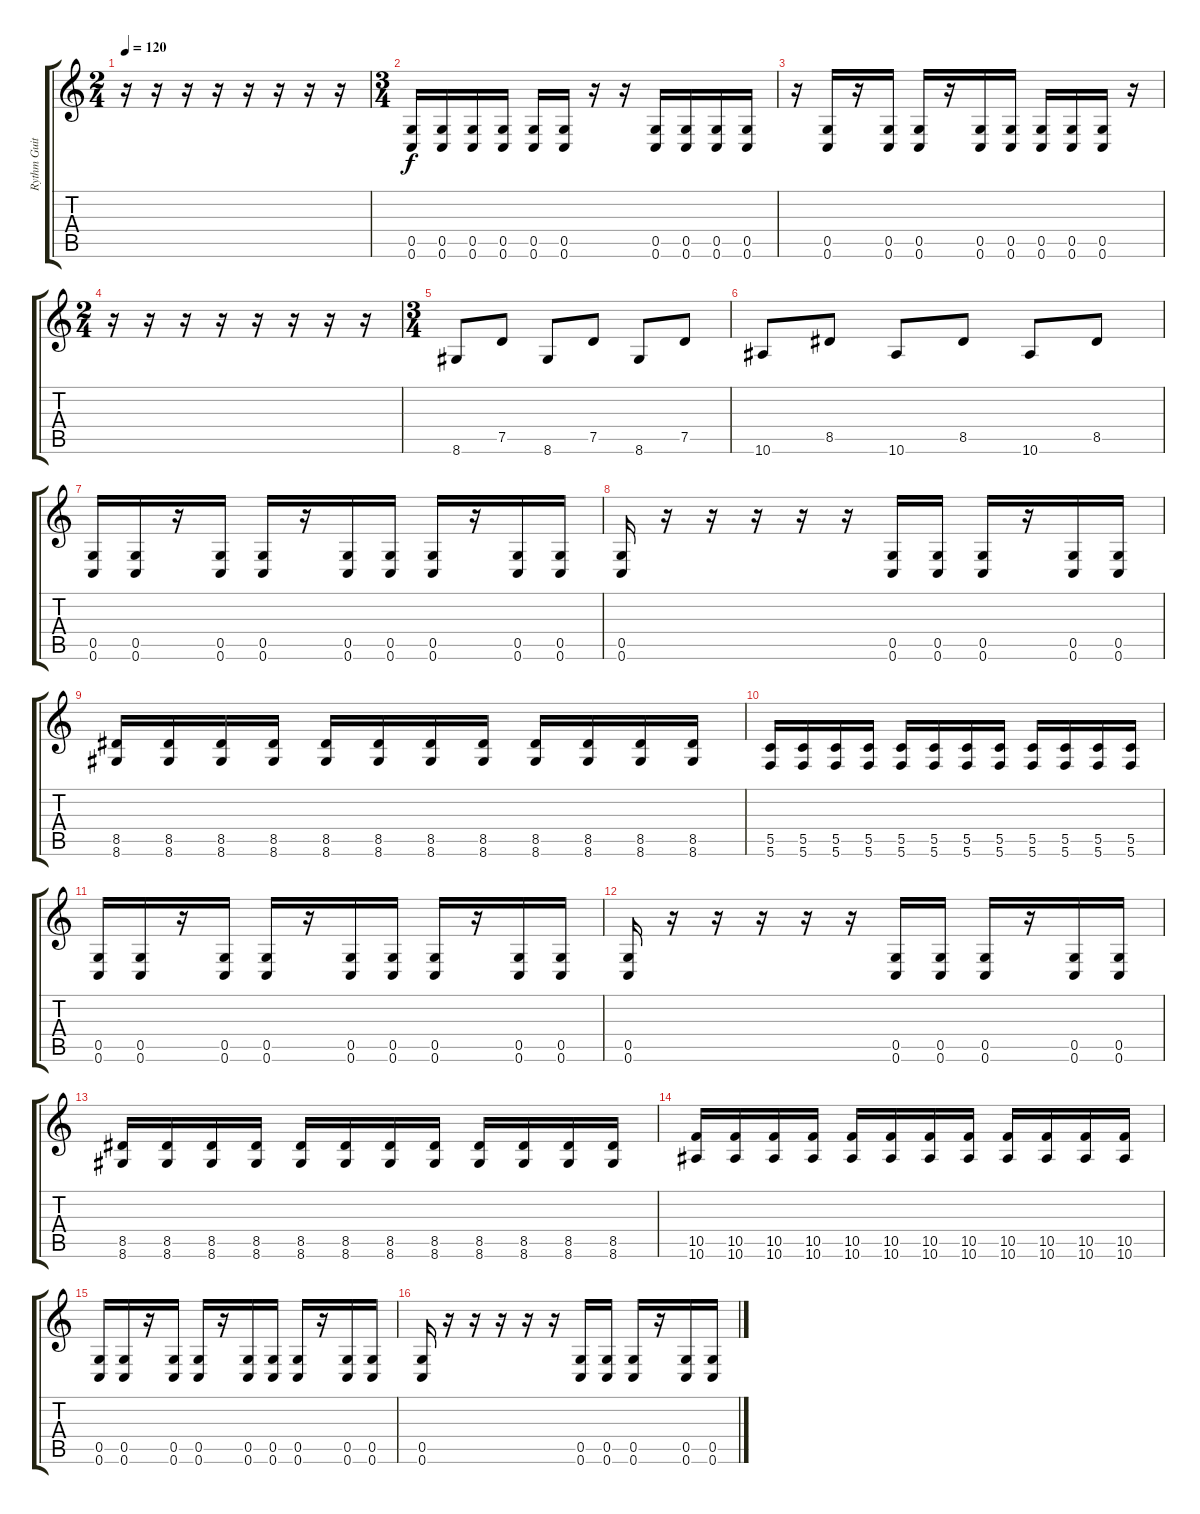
\track ("Rythm Guitar" "Rythm Guit") {instrument overdrivenguitar}
\staff {score tabs}
\tuning (D4 A3 F3 C3 G2 C2) {hide}
\ts (2 4)
\tempo 120
\clef g2
\ks c
r.16{dy f} r.16 r.16 r.16 r.16 r.16 r.16 r.16 |
\ts (3 4)
(0.5 0.6).16 (0.5 0.6).16 (0.5 0.6).16 (0.5 0.6).16 (0.5 0.6).16 (0.5 0.6).16 r.16 r.16 (0.5 0.6).16 (0.5 0.6).16 (0.5 0.6).16 (0.5 0.6).16 |
r.16 (0.5 0.6).16 r.16 (0.5 0.6).16 (0.5 0.6).16 r.16 (0.5 0.6).16 (0.5 0.6).16 (0.5 0.6).16 (0.5 0.6).16 (0.5 0.6).16 r.16 |
\ts (2 4)
r.16 r.16 r.16 r.16 r.16 r.16 r.16 r.16 |
\ts (3 4)
8.6.8 7.5.8 8.6.8 7.5.8 8.6.8 7.5.8 |
10.6.8 8.5.8 10.6.8 8.5.8 10.6.8 8.5.8 |
(0.5 0.6).16 (0.5 0.6).16 r.16 (0.5 0.6).16 (0.5 0.6).16 r.16 (0.5 0.6).16 (0.5 0.6).16 (0.5 0.6).16 r.16 (0.5 0.6).16 (0.5 0.6).16 |
(0.5 0.6).16 r.16 r.16 r.16 r.16 r.16 (0.5 0.6).16 (0.5 0.6).16 (0.5 0.6).16 r.16 (0.5 0.6).16 (0.5 0.6).16 |
(8.5 8.6).16 (8.5 8.6).16 (8.5 8.6).16 (8.5 8.6).16 (8.5 8.6).16 (8.5 8.6).16 (8.5 8.6).16 (8.5 8.6).16 (8.5 8.6).16 (8.5 8.6).16 (8.5 8.6).16 (8.5 8.6).16 |
(5.5 5.6).16 (5.5 5.6).16 (5.5 5.6).16 (5.5 5.6).16 (5.5 5.6).16 (5.5 5.6).16 (5.5 5.6).16 (5.5 5.6).16 (5.5 5.6).16 (5.5 5.6).16 (5.5 5.6).16 (5.5 5.6).16 |
(0.5 0.6).16 (0.5 0.6).16 r.16 (0.5 0.6).16 (0.5 0.6).16 r.16 (0.5 0.6).16 (0.5 0.6).16 (0.5 0.6).16 r.16 (0.5 0.6).16 (0.5 0.6).16 |
(0.5 0.6).16 r.16 r.16 r.16 r.16 r.16 (0.5 0.6).16 (0.5 0.6).16 (0.5 0.6).16 r.16 (0.5 0.6).16 (0.5 0.6).16 |
(8.5 8.6).16 (8.5 8.6).16 (8.5 8.6).16 (8.5 8.6).16 (8.5 8.6).16 (8.5 8.6).16 (8.5 8.6).16 (8.5 8.6).16 (8.5 8.6).16 (8.5 8.6).16 (8.5 8.6).16 (8.5 8.6).16 |
(10.5 10.6).16 (10.5 10.6).16 (10.5 10.6).16 (10.5 10.6).16 (10.5 10.6).16 (10.5 10.6).16 (10.5 10.6).16 (10.5 10.6).16 (10.5 10.6).16 (10.5 10.6).16 (10.5 10.6).16 (10.5 10.6).16 |
(0.5 0.6).16 (0.5 0.6).16 r.16 (0.5 0.6).16 (0.5 0.6).16 r.16 (0.5 0.6).16 (0.5 0.6).16 (0.5 0.6).16 r.16 (0.5 0.6).16 (0.5 0.6).16 |
(0.5 0.6).16 r.16 r.16 r.16 r.16 r.16 (0.5 0.6).16 (0.5 0.6).16 (0.5 0.6).16 r.16 (0.5 0.6).16 (0.5 0.6).16
